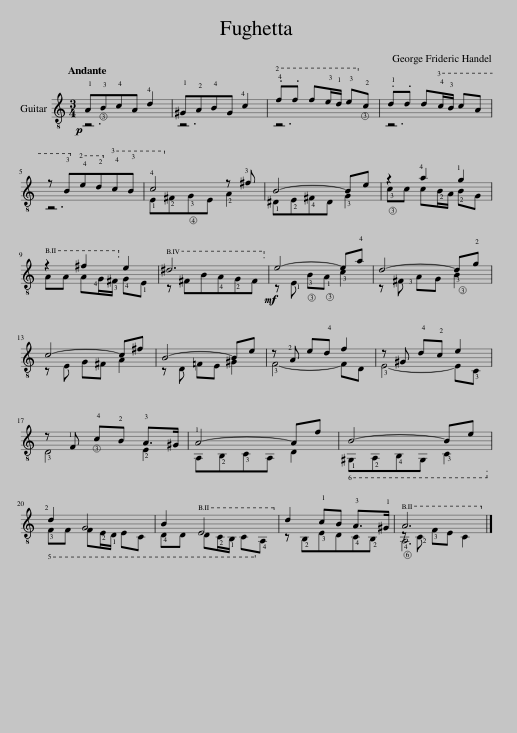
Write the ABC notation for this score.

X:1
%%score ( 1 2 3 )
L:1/8
Q:1/4=96
M:3/4
I:linebreak $
K:C
V:1 treble-8
V:2 treble-8
V:3 treble-8
V:1
!p! !1!A!3!B!4!cA !4!d2 | !1!^G!2!A!4!BG !4!c2 | .!4!f.f f!3!e/!1!d/ !3!e!2!c | .!1!d.d d!4!c/!3!B/ cA |$ z !3!B!4!e!2!d!4!c!3!B | %5
 !4!c4 z !3!^f | B4- Be | z2 !4!a2 !1!g2 |$ z2 ^f2 e2 | ^d6 | %10
!mf! e4- e!4!a | d4- d!2!g |$ c4- c^f | B4- Be | z !2!A e!4!d f2 | %15
 z ^G !4!d!2!c e2 |$ z !1!F !4!c!2!B !3!A>^G | !1!A4- Af | B4- Be |$ !2!d2 G4 | %20
 B2 E4 | d2 !1!cB !3!A>!1!^G | A6 |] %23
V:2
 z6 | z6 | z6 | z6 |$ z6 | %5
 !1!E!2!^F!3!GE !2!A2 | !1!^D!2!E!4!^FD !3!G2 | !3!cc c!2!B/A/ !2!BG |$ AA A!4!G/!3!^F/ !4!G!1!E | z ^FB!4!A!2!GF | %10
 z !1!E !3!B!1!A !3!c2 | z !3!^F AG !3!B2 |$ z E G^F A2 | z D =FE ^G2 | !3!F4- FD | %15
 !3!E4- E!3!C |$ !3!D4 !2!E2 | A,!2!B,!3!CA, D2 | !1!^G,!2!A,!4!B,G, !3!C2 |$ !3!FF F!2!E/!1!D/ EC | %20
 !4!DD D!2!C/!1!B,/ C!4!A, | z !2!B,!3!ED!4!C!2!B, | !4!A,6 |] %23
V:3
 x6 | x6 | x6 | x6 |$ x6 | %5
 x6 | x6 | x6 |$ x6 | x6 | %10
 x6 | x6 |$ x6 | x6 | x6 | %15
 x6 |$ x6 | x6 | x6 |$ x6 | %20
 x6 | x6 | z !2!C !3!FE C2 |] %23
